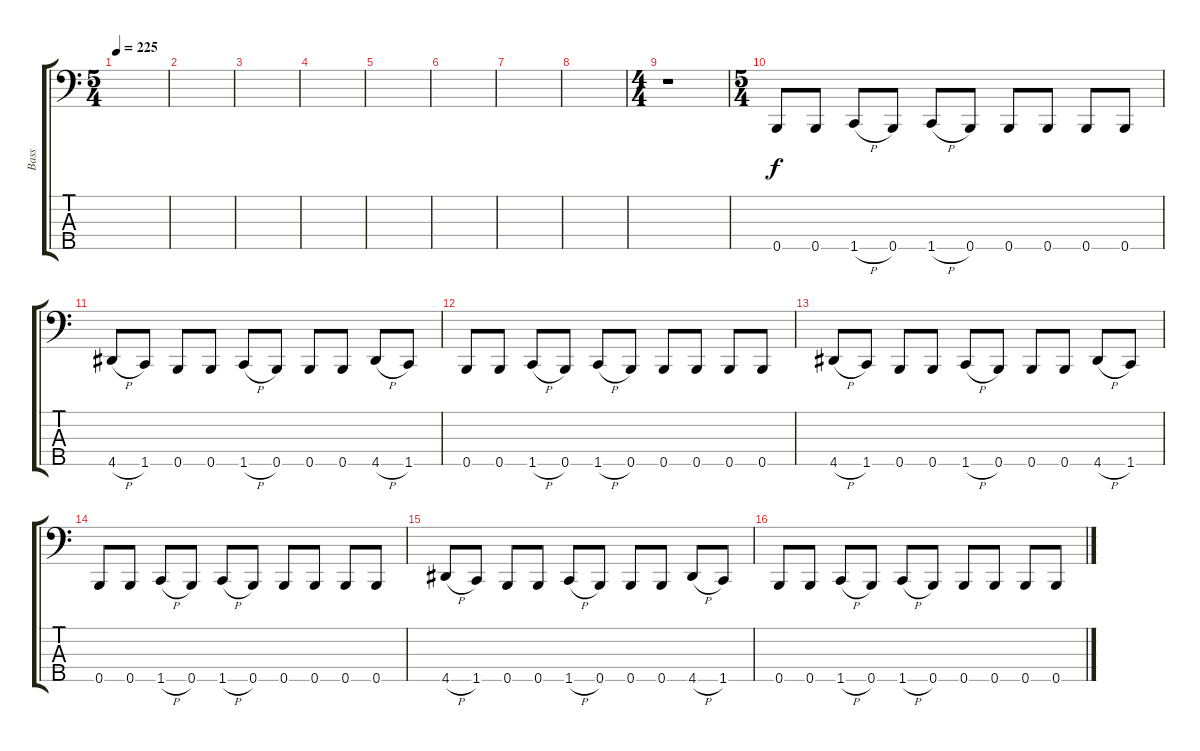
\track ("Bass" "Bass") {instrument electricbasspick}
\staff {score tabs}
\tuning (G2 D2 A1 E1 B0) {hide}
\ts (5 4)
\tempo 225
\clef f4
\ks c
|
|
|
|
|
|
|
|
\ts (4 4)
r.1 |
\ts (5 4)
0.5.8 0.5.8 1.5{h}.8 0.5.8 1.5{h}.8 0.5.8 0.5.8 0.5.8 0.5.8 0.5.8 |
4.5{h}.8 1.5.8 0.5.8 0.5.8 1.5{h}.8 0.5.8 0.5.8 0.5.8 4.5{h}.8 1.5.8 |
0.5.8 0.5.8 1.5{h}.8 0.5.8 1.5{h}.8 0.5.8 0.5.8 0.5.8 0.5.8 0.5.8 |
4.5{h}.8 1.5.8 0.5.8 0.5.8 1.5{h}.8 0.5.8 0.5.8 0.5.8 4.5{h}.8 1.5.8 |
0.5.8 0.5.8 1.5{h}.8 0.5.8 1.5{h}.8 0.5.8 0.5.8 0.5.8 0.5.8 0.5.8 |
4.5{h}.8 1.5.8 0.5.8 0.5.8 1.5{h}.8 0.5.8 0.5.8 0.5.8 4.5{h}.8 1.5.8 |
0.5.8 0.5.8 1.5{h}.8 0.5.8 1.5{h}.8 0.5.8 0.5.8 0.5.8 0.5.8 0.5.8
